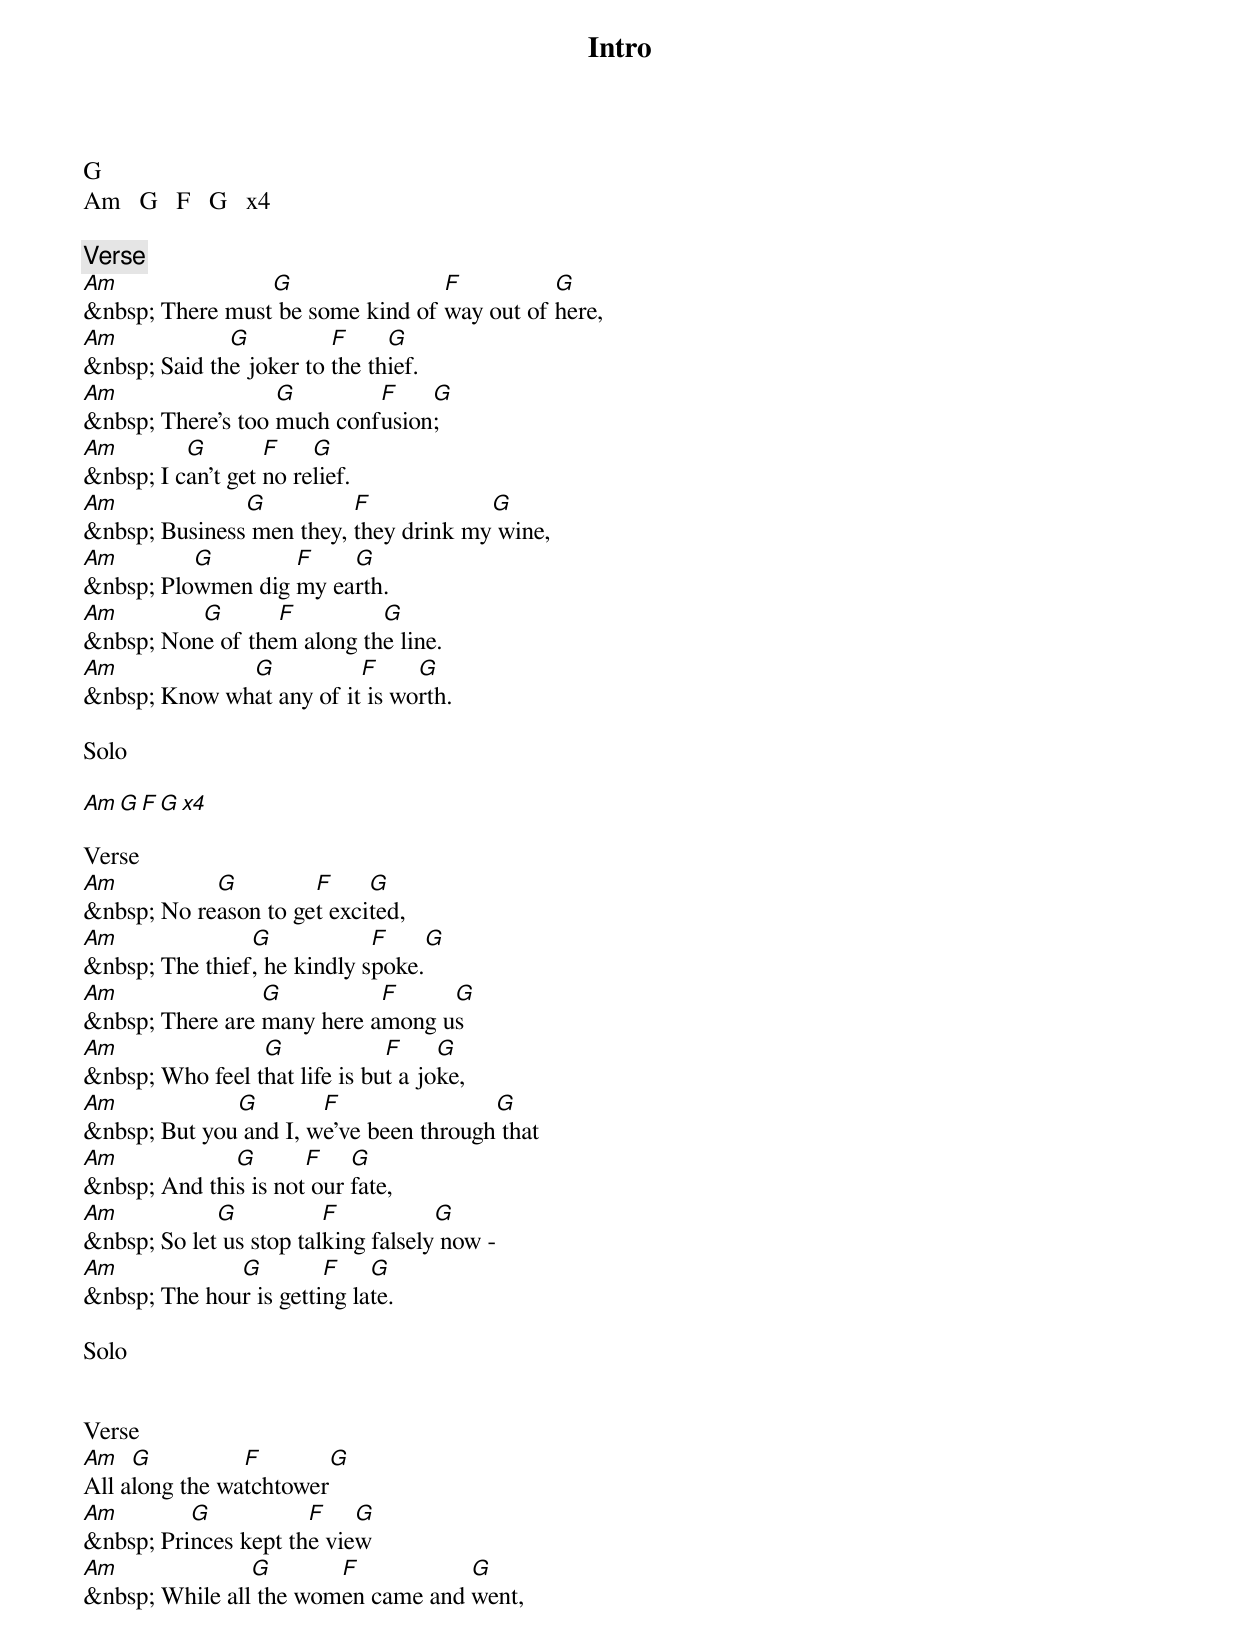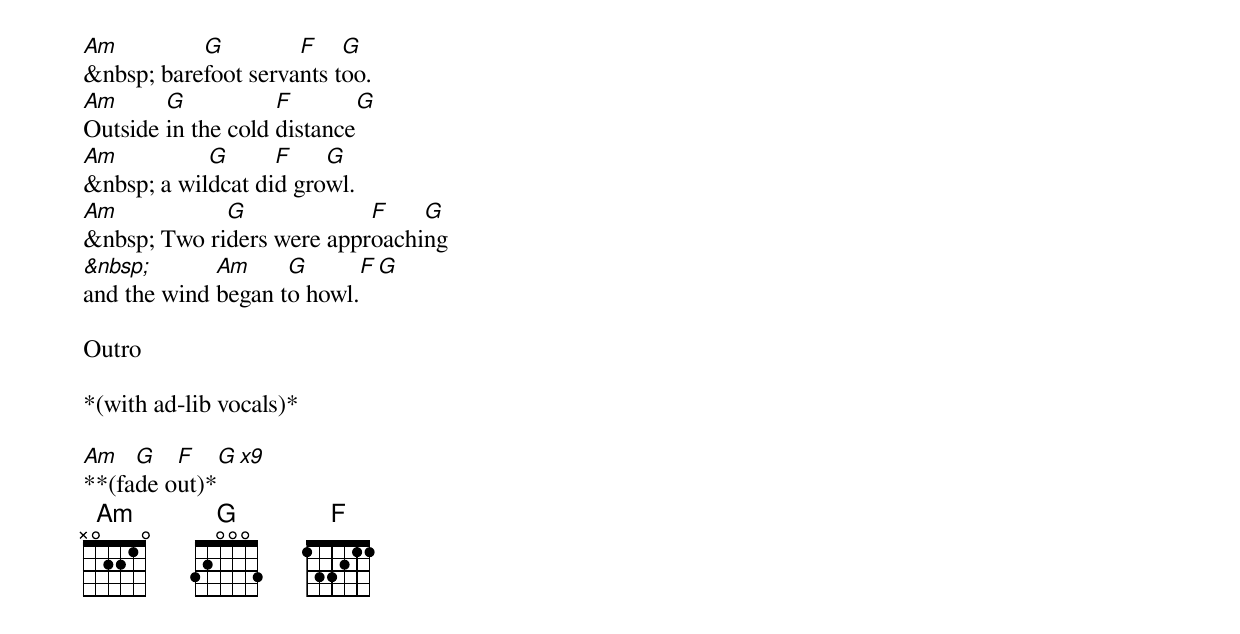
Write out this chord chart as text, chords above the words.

Intro

G
Am   G   F   G   x4

Verse
Am               G                F          G
&nbsp; There must be some kind of way out of here,
Am            G          F     G
&nbsp; Said the joker to the thief.
Am                 G        F    G
&nbsp; There's too much confusion;
Am        G        F    G
&nbsp; I can't get no relief.
Am             G          F            G
&nbsp; Business men they, they drink my wine,
Am        G        F    G
&nbsp; Plowmen dig my earth.
Am        G       F         G
&nbsp; None of them along the line.
Am            G           F     G
&nbsp; Know what any of it is worth.

Solo

Am   G   F   G   x4

Verse
Am          G         F     G
&nbsp; No reason to get excited,
Am              G            F    G
&nbsp; The thief, he kindly spoke.
Am               G          F     G
&nbsp; There are many here among us
Am               G             F     G
&nbsp; Who feel that life is but a joke,
Am            G        F                G
&nbsp; But you and I, we've been through that
Am            G       F    G
&nbsp; And this is not our fate,
Am           G           F           G
&nbsp; So let us stop talking falsely now -
Am            G         F    G
&nbsp; The hour is getting late.

Solo

Am   G   F   G   x16

Verse
Am   G          F        G
All along the watchtower
Am        G           F    G
&nbsp; Princes kept the view
Am              G       F           G
&nbsp; While all the women came and went,
Am         G         F    G
&nbsp; barefoot servants too.
Am      G           F        G
Outside in the cold distance
Am          G      F    G
&nbsp; a wildcat did growl.
Am           G             F    G
&nbsp; Two riders were approaching
&nbsp;       Am     G         F    G
and the wind began to howl.

Outro

*(with ad-lib vocals)*

Am   G   F   G   x9
**(fade out)*
